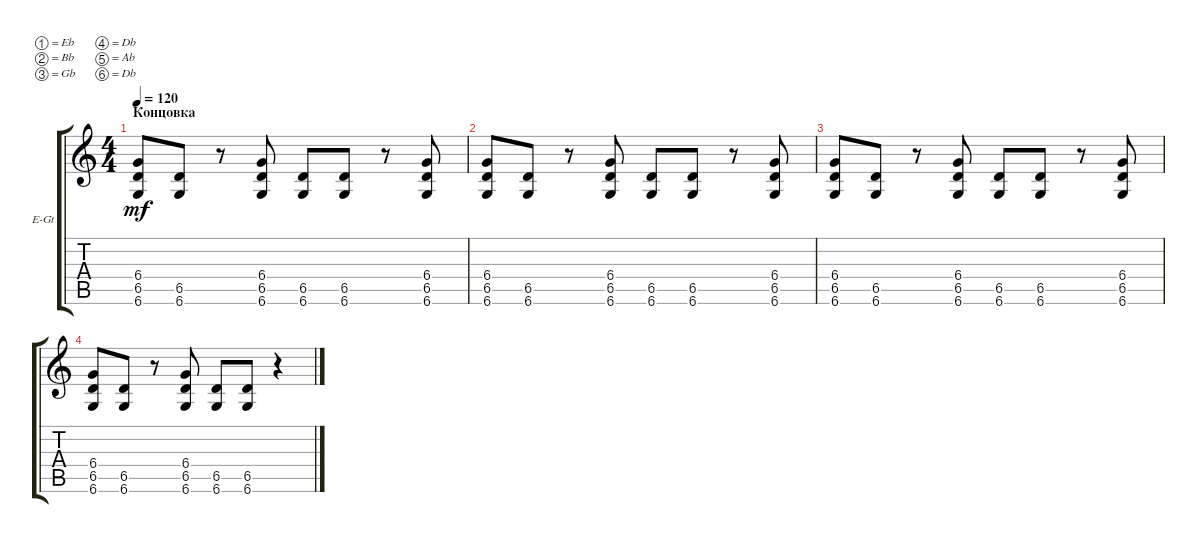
\defaultSystemsLayout 4
\bracketExtendMode groupsimilarinstruments
\firstSystemTrackNameOrientation horizontal
\otherSystemsTrackNameOrientation horizontal
\track ("Electric Guitar" "E-Gt") {instrument distortionguitar}
\staff {score tabs}
\tuning (Eb4 Bb3 Gb3 Db3 Ab2 Db2)
\ts (4 4)
\section ("" "Концовка")
\tempo 120
\clef g2
\ks c
(6.6 6.5 6.4).8{dy mf} (6.6 6.5).8 r.8 (6.6 6.5 6.4).8 (6.6 6.5).8 (6.6 6.5).8 r.8 (6.6 6.5 6.4).8 |
(6.6 6.5 6.4).8 (6.6 6.5).8 r.8 (6.6 6.5 6.4).8 (6.6 6.5).8 (6.6 6.5).8 r.8 (6.6 6.5 6.4).8 |
(6.6 6.5 6.4).8 (6.6 6.5).8 r.8 (6.6 6.5 6.4).8 (6.6 6.5).8 (6.6 6.5).8 r.8 (6.6 6.5 6.4).8 |
(6.6 6.5 6.4).8 (6.6 6.5).8 r.8 (6.6 6.5 6.4).8 (6.6 6.5).8 (6.6 6.5).8 r.4
